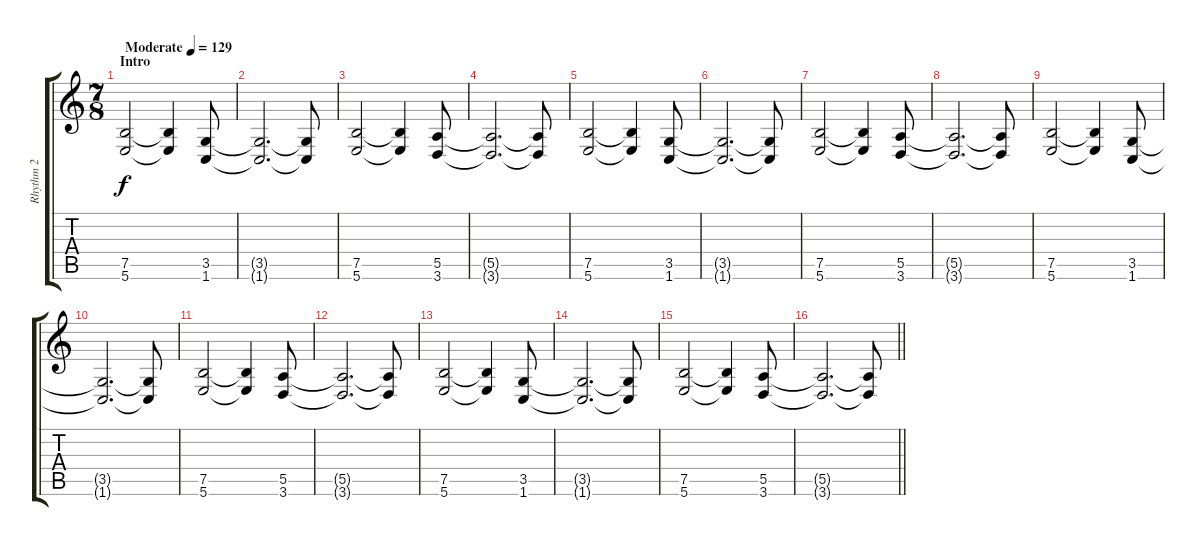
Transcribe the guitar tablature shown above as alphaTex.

\track ("Rhythm 2" "Rhythm 2") {instrument overdrivenguitar}
\staff {score tabs}
\tuning (B3 Gb3 D3 A2 E2 B1) {hide}
\ts (7 8)
\section ("" "Intro")
\tempo (129 "Moderate")
\clef g2
\ks c
(7.5 5.6).2{dy f instrument overdrivenguitar} (7.5{t} 5.6{t}).4 (3.5 1.6).8 |
(3.5{t} 1.6{t}).2{d} (3.5{t} 1.6{t}).8 |
(7.5 5.6).2 (7.5{t} 5.6{t}).4 (5.5 3.6).8 |
(5.5{t} 3.6{t}).2{d} (5.5{t} 3.6{t}).8 |
(7.5 5.6).2 (7.5{t} 5.6{t}).4 (3.5 1.6).8 |
(3.5{t} 1.6{t}).2{d} (3.5{t} 1.6{t}).8 |
(7.5 5.6).2 (7.5{t} 5.6{t}).4 (5.5 3.6).8 |
(5.5{t} 3.6{t}).2{d} (5.5{t} 3.6{t}).8 |
(7.5 5.6).2 (7.5{t} 5.6{t}).4 (3.5 1.6).8 |
(3.5{t} 1.6{t}).2{d} (3.5{t} 1.6{t}).8 |
(7.5 5.6).2 (7.5{t} 5.6{t}).4 (5.5 3.6).8 |
(5.5{t} 3.6{t}).2{d} (5.5{t} 3.6{t}).8 |
(7.5 5.6).2 (7.5{t} 5.6{t}).4 (3.5 1.6).8 |
(3.5{t} 1.6{t}).2{d} (3.5{t} 1.6{t}).8 |
(7.5 5.6).2 (7.5{t} 5.6{t}).4 (5.5 3.6).8 |
\barLineRight lightlight
(5.5{t} 3.6{t}).2{d} (5.5{t} 3.6{t}).8
